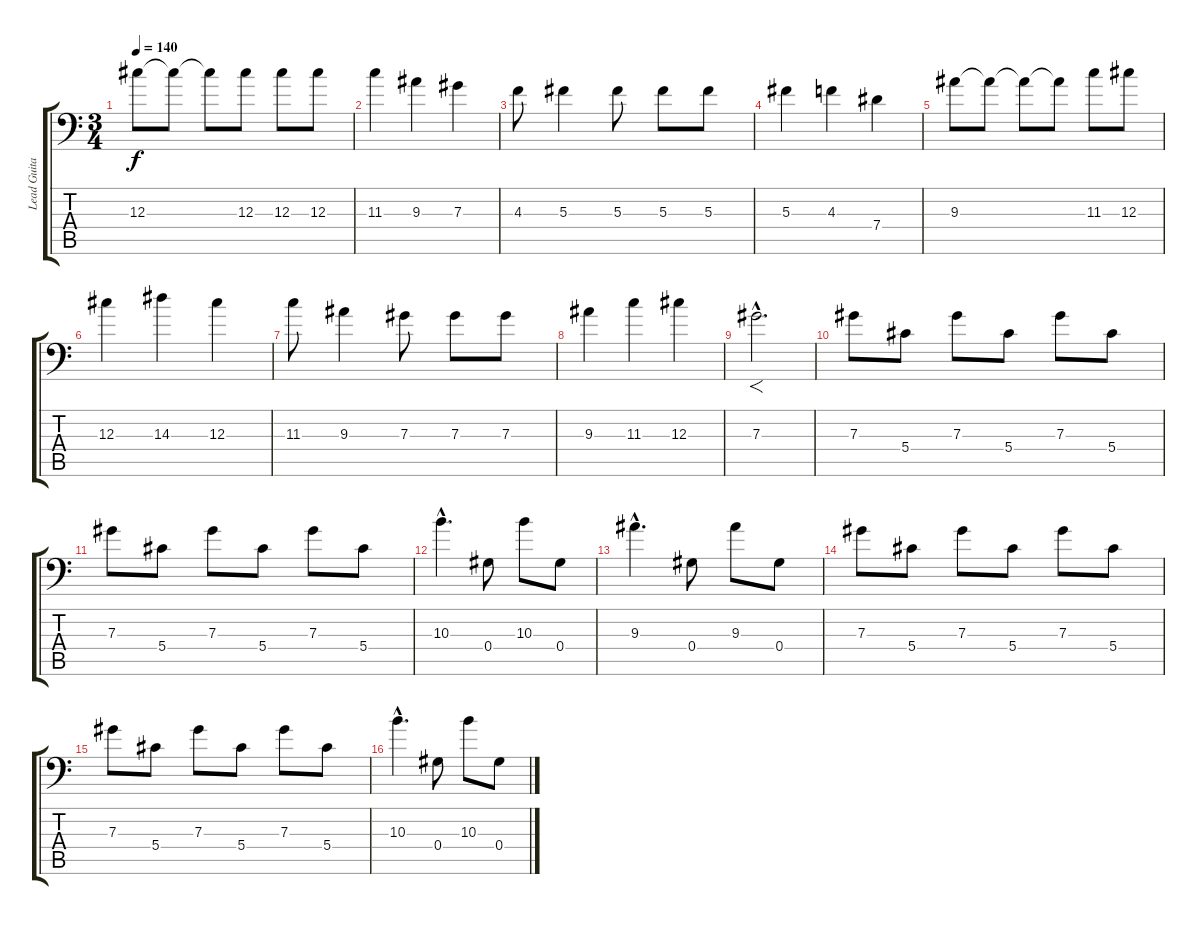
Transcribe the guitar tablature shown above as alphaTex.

\track ("Lead Guitar I" "Lead Guita") {instrument distortionguitar}
\staff {score tabs}
\tuning (Bb3 F3 Db3 Ab2 Eb2 Bb1) {hide}
\ts (3 4)
\tempo 140
\clef f4
\ks c
12.3.8{dy f} 12.3{t}.8 12.3{t}.8 12.3.8 12.3.8 12.3.8 |
11.3.4 9.3.4 7.3.4 |
4.3.8 5.3.4 5.3.8 5.3.8 5.3.8 |
5.3.4 4.3.4 7.4.4 |
9.3.8 9.3{t}.8 9.3{t}.8 9.3{t}.8 11.3.8 12.3.8 |
12.3.4 14.3.4 12.3.4 |
11.3.8 9.3.4 7.3.8 7.3.8 7.3.8 |
9.3.4 11.3.4 12.3.4 |
7.3{hac}.2{f d} |
7.3.8 5.4.8 7.3.8 5.4.8 7.3.8 5.4.8 |
7.3.8 5.4.8 7.3.8 5.4.8 7.3.8 5.4.8 |
10.3{hac}.4{d} 0.4.8 10.3.8 0.4.8 |
9.3{hac}.4{d} 0.4.8 9.3.8 0.4.8 |
7.3.8 5.4.8 7.3.8 5.4.8 7.3.8 5.4.8 |
7.3.8 5.4.8 7.3.8 5.4.8 7.3.8 5.4.8 |
10.3{hac}.4{d} 0.4.8 10.3.8 0.4.8
